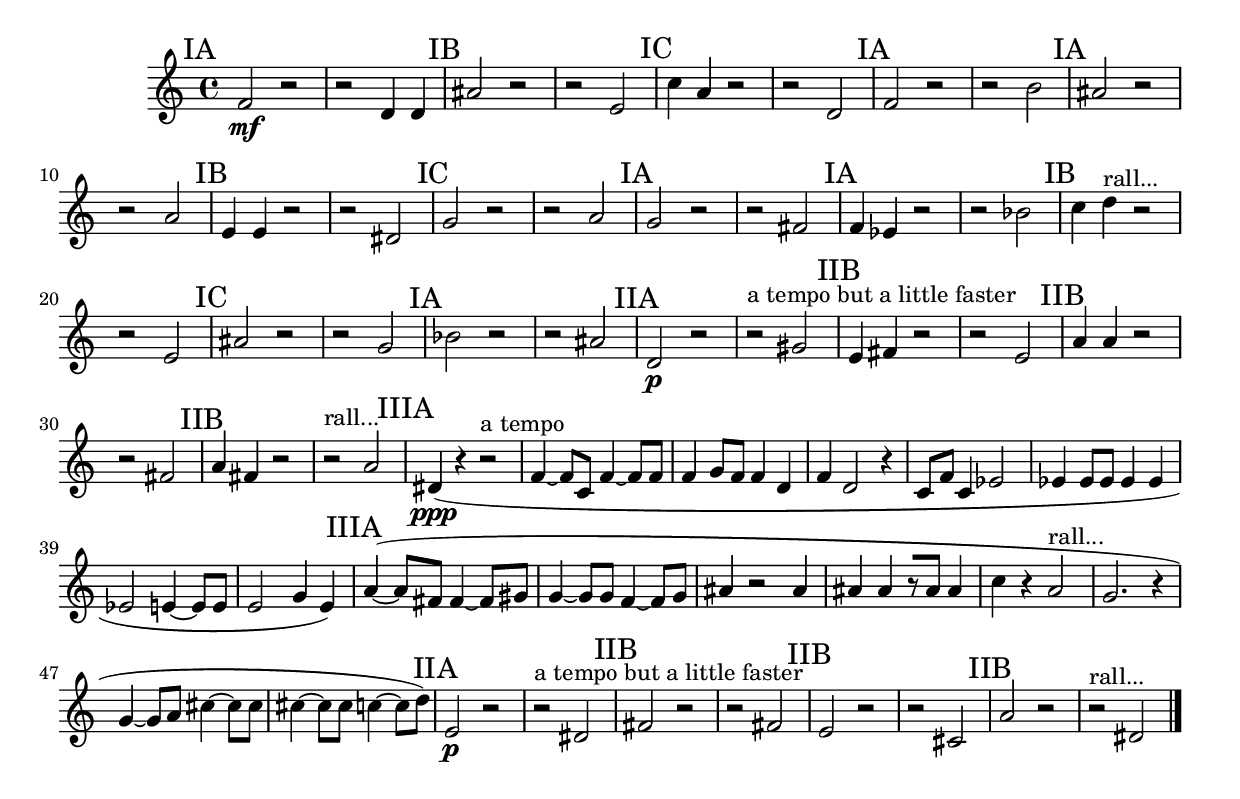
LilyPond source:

\new Voice {

|
\time 4/4
\mark "IA"
<f' >2 \mf
r2
|
r2
<d' >4
<d' >4
|
\mark "IB"
<ais' >2
r2
|
r2
<e' >2
|
\mark "IC"
<c'' >4
<a' >4
r2
|
r2
<d' >2
|
\mark "IA"
<f' >2
r2
|
r2
<b' >2
|
\mark "IA"
<ais' >2
r2
|
r2
<a' >2
|
\mark "IB"
<e' >4
<e' >4
r2
|
r2
<dis' >2
|
\mark "IC"
<g' >2
r2
|
r2
<a' >2
|
\mark "IA"
<g' >2
r2
|
r2
<fis' >2
|
\mark "IA"
<f' >4
<ees' >4
r2
|
r2
<bes' >2
|
\mark "IB"
<c'' >4
<d'' >4 ^"rall..."
r2
|
r2
<e' >2
|
\mark "IC"
<ais' >2
r2
|
r2
<g' >2
|
\mark "IA"
<bes' >2
r2
|
r2
<ais' >2
|
\mark "IIA"
<d' >2 \p
r2
|
r2 ^"a tempo but a little faster"
<gis' >2
|
\mark "IIB"
<e' >4
<fis' >4
r2
|
r2
<e' >2
|
\mark "IIB"
<a' >4
<a' >4
r2
|
r2
<fis' >2
|
\mark "IIB"
<a' >4
<fis' >4
r2
|
r2 ^"rall..."
<a' >2
|
\mark "IIIA"
<dis' >4( \ppp
r4
r2 ^"a tempo"
|
<f' >4~
<f' >8[
<c' >8]
<f' >4~
<f' >8[
<f' >8]
|
<f' >4
<g' >8[
<f' >8]
<f' >4
<d' >4
|
<f' >4
<d' >2
r4
|
<c' >8[
<f' >8]
<c' >4
<ees' >2
|
<ees' >4
<ees' >8[
<ees' >8]
<ees' >4
<ees' >4
|
<ees' >2
<e' >4~
<e' >8[
<e' >8]
|
<e' >2
<g' >4
<e' >4)
|
\mark "IIIA"
<a' >4~(
<a' >8[
<fis' >8]
<fis' >4~
<fis' >8[
<gis' >8]
|
<g' >4~
<g' >8[
<g' >8]
<f' >4~
<f' >8[
<g' >8]
|
<ais' >4
r2
<ais' >4
|
<ais' >4
<ais' >4
r8[
<ais' >8]
<ais' >4
|
<c'' >4
r4
<a' >2 ^"rall..."
|
<g' >2.
r4
|
<g' >4~
<g' >8[
<a' >8]
<cis'' >4~
<cis'' >8[
<cis'' >8]
|
<cis'' >4~
<cis'' >8[
<cis'' >8]
<c'' >4~
<c'' >8[
<d'' >8])
|
\mark "IIA"
<e' >2 \p
r2
|
r2 ^"a tempo but a little faster"
<dis' >2
|
\mark "IIB"
<fis' >2
r2
|
r2
<fis' >2
|
\mark "IIB"
<e' >2
r2
|
r2
<cis' >2
|
\mark "IIB"
<a' >2
r2
|
r2 ^"rall..."
<dis' >2

\bar "|."
}